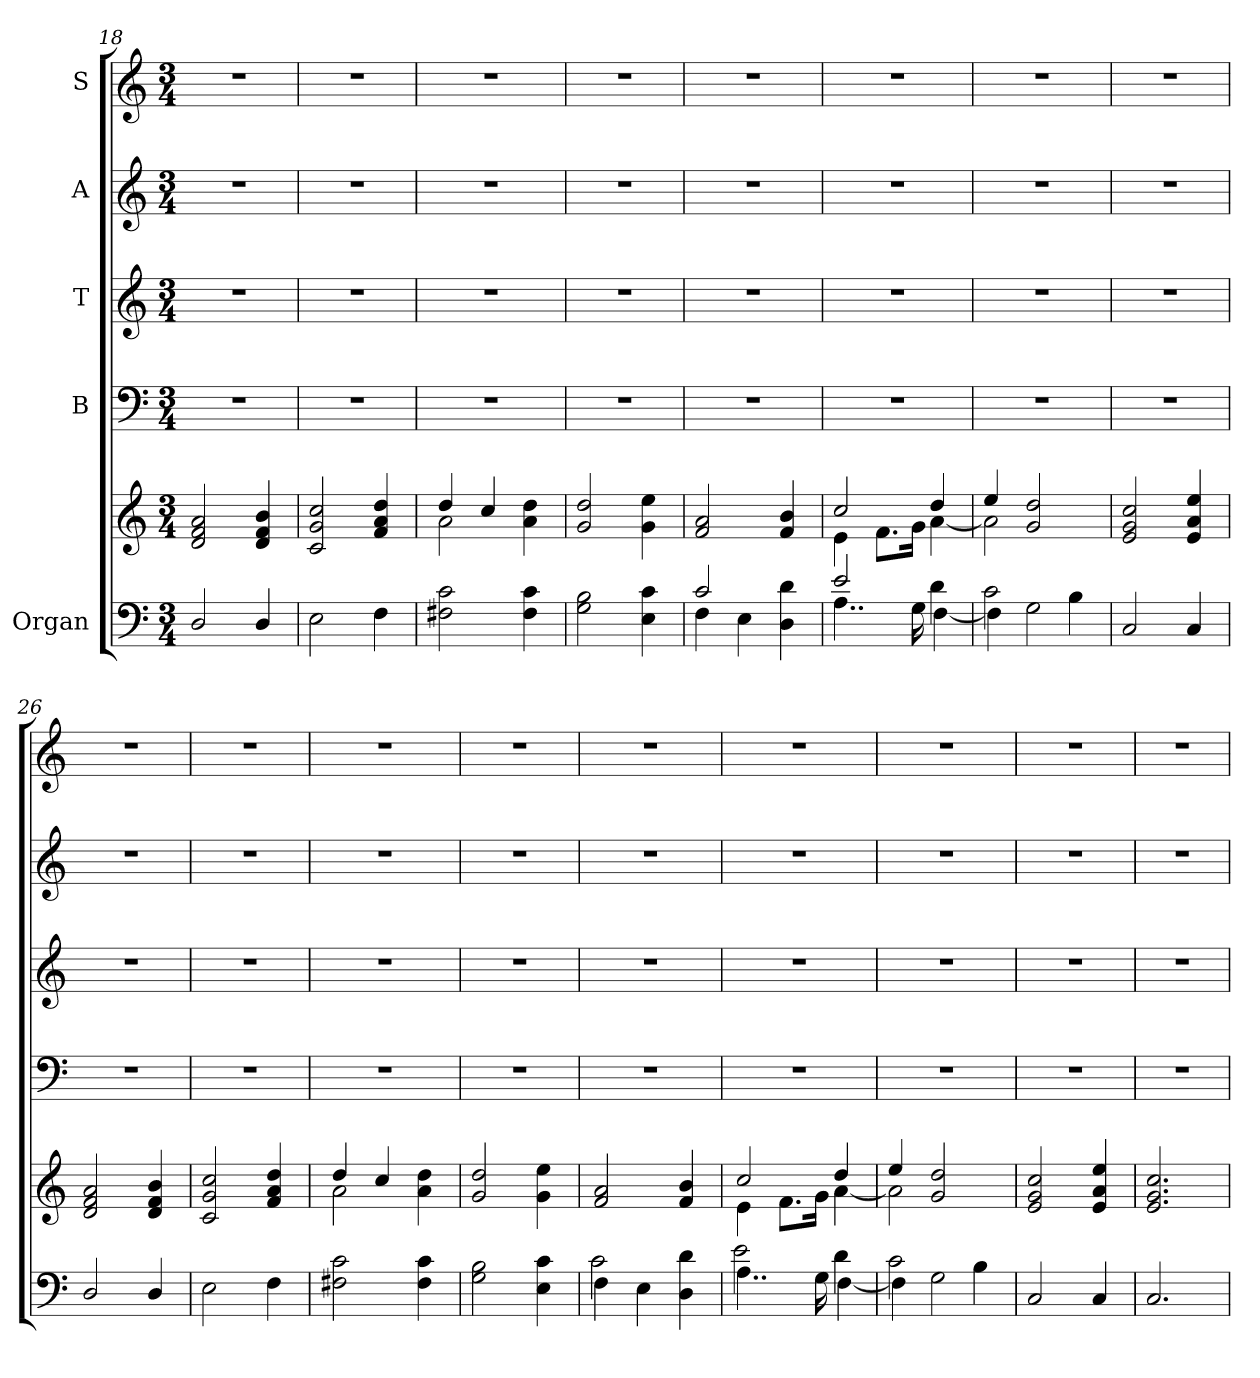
**kern	**kern	**kern	**kern	**kern	**kern
*part5	*part5	*part4	*part3	*part2	*part1
*staff6	*staff5	*staff4	*staff3	*staff2	*staff1
*I"Organ	*	*I"B	*I"T	*I"A	*I"S
*clefF4	*clefG2	*clefF4	*clefG2	*clefG2	*clefG2
*	*	*	*ITrd7c12	*	*
*k[]	*k[]	*k[]	*k[]	*k[]	*k[]
*C:	*C:	*C:	*C:	*C:	*C:
*M3/4	*M3/4	*M3/4	*M3/4	*M3/4	*M3/4
=18	=18	=18	=18	=18	=18
*^	*^	*	*	*	*
!	!	!	!	!LO:N:vis=1	!LO:N:vis=1	!LO:N:vis=1	!LO:N:vis=1
2D/	2.ryy	2d/ 2f/ 2a/	2.ryy	2.r	2.r	2.r	2.r
4D/	.	4d/ 4f/ 4b/	.	.	.	.	.
=19	=19	=19	=19	=19	=19	=19	=19
!	!	!	!	!LO:N:vis=1	!LO:N:vis=1	!LO:N:vis=1	!LO:N:vis=1
2E\	2.ryy	2c/ 2g/ 2cc/	2.ryy	2.r	2.r	2.r	2.r
4F\	.	4f/ 4a/ 4dd/	.	.	.	.	.
=20	=20	=20	=20	=20	=20	=20	=20
!	!	!	!	!LO:N:vis=1	!LO:N:vis=1	!LO:N:vis=1	!LO:N:vis=1
2F#X\ 2c\	2.ryy	4dd/	2a\	2.r	2.r	2.r	2.r
.	.	4cc/	.	.	.	.	.
4F#\ 4c\	.	4a\ 4dd\	4ryy	.	.	.	.
=21	=21	=21	=21	=21	=21	=21	=21
!	!	!	!	!LO:N:vis=1	!LO:N:vis=1	!LO:N:vis=1	!LO:N:vis=1
2G\ 2B\	2.ryy	2g/ 2dd/	2.ryy	2.r	2.r	2.r	2.r
4E\ 4c\	.	4g\ 4ee\	.	.	.	.	.
=22	=22	=22	=22	=22	=22	=22	=22
!	!	!	!	!LO:N:vis=1	!LO:N:vis=1	!LO:N:vis=1	!LO:N:vis=1
4F\	2c/	2f/ 2a/	2.ryy	2.r	2.r	2.r	2.r
4E\	.	.	.	.	.	.	.
4D\ 4d\	4ryy	4f/ 4b/	.	.	.	.	.
=23	=23	=23	=23	=23	=23	=23	=23
!	!	!	!	!LO:N:vis=1	!LO:N:vis=1	!LO:N:vis=1	!LO:N:vis=1
4..A\	2e/	4e\	2cc/	2.r	2.r	2.r	2.r
.	.	8.f\L	.	.	.	.	.
16G\	.	16g\Jk	.	.	.	.	.
4d\	[>4F\	4dd/	[<4a\	.	.	.	.
=24	=24	=24	=24	=24	=24	=24	=24
!	!	!	!	!LO:N:vis=1	!LO:N:vis=1	!LO:N:vis=1	!LO:N:vis=1
2c\	4F\]	4ee/	2a\]	2.r	2.r	2.r	2.r
.	2G\	2g/ 2dd/	.	.	.	.	.
4B\	.	.	4ryy	.	.	.	.
=25	=25	=25	=25	=25	=25	=25	=25
!	!	!	!	!LO:N:vis=1	!LO:N:vis=1	!LO:N:vis=1	!LO:N:vis=1
2C/	2.ryy	2e/ 2g/ 2cc/	2.ryy	2.r	2.r	2.r	2.r
4C/	.	4e/ 4a/ 4ee/	.	.	.	.	.
=26	=26	=26	=26	=26	=26	=26	=26
!	!	!	!	!LO:N:vis=1	!LO:N:vis=1	!LO:N:vis=1	!LO:N:vis=1
2D/	2.ryy	2d/ 2f/ 2a/	2.ryy	2.r	2.r	2.r	2.r
4D/	.	4d/ 4f/ 4b/	.	.	.	.	.
=27	=27	=27	=27	=27	=27	=27	=27
!	!	!	!	!LO:N:vis=1	!LO:N:vis=1	!LO:N:vis=1	!LO:N:vis=1
2E\	2.ryy	2c/ 2g/ 2cc/	2.ryy	2.r	2.r	2.r	2.r
4F\	.	4f/ 4a/ 4dd/	.	.	.	.	.
=28	=28	=28	=28	=28	=28	=28	=28
!	!	!	!	!LO:N:vis=1	!LO:N:vis=1	!LO:N:vis=1	!LO:N:vis=1
2F#X\ 2c\	2.ryy	4dd/	2a\	2.r	2.r	2.r	2.r
.	.	4cc/	.	.	.	.	.
4F#\ 4c\	.	4a\ 4dd\	4ryy	.	.	.	.
=29	=29	=29	=29	=29	=29	=29	=29
!	!	!	!	!LO:N:vis=1	!LO:N:vis=1	!LO:N:vis=1	!LO:N:vis=1
2G\ 2B\	2.ryy	2g/ 2dd/	2.ryy	2.r	2.r	2.r	2.r
4E\ 4c\	.	4g\ 4ee\	.	.	.	.	.
=30	=30	=30	=30	=30	=30	=30	=30
!	!	!	!	!LO:N:vis=1	!LO:N:vis=1	!LO:N:vis=1	!LO:N:vis=1
4F\	2c\	2f/ 2a/	2.ryy	2.r	2.r	2.r	2.r
4E\	.	.	.	.	.	.	.
4D\ 4d\	4ryy	4f/ 4b/	.	.	.	.	.
=31	=31	=31	=31	=31	=31	=31	=31
!	!	!	!	!LO:N:vis=1	!LO:N:vis=1	!LO:N:vis=1	!LO:N:vis=1
4..A\	2e\	4e\	2cc/	2.r	2.r	2.r	2.r
.	.	8.f\L	.	.	.	.	.
16G\	.	16g\Jk	.	.	.	.	.
4d\	[>4F\	4dd/	[<4a\	.	.	.	.
!!LO:PB:g=z
=32	=32	=32	=32	=32	=32	=32	=32
!	!	!	!	!LO:N:vis=1	!LO:N:vis=1	!LO:N:vis=1	!LO:N:vis=1
2c\	4F\]	4ee/	2a\]	2.r	2.r	2.r	2.r
.	2G\	2g/ 2dd/	.	.	.	.	.
4B\	.	.	4ryy	.	.	.	.
=33	=33	=33	=33	=33	=33	=33	=33
!	!	!	!	!LO:N:vis=1	!LO:N:vis=1	!LO:N:vis=1	!LO:N:vis=1
2C/	2.ryy	2e/ 2g/ 2cc/	2.ryy	2.r	2.r	2.r	2.r
4C/	.	4e/ 4a/ 4ee/	.	.	.	.	.
=34	=34	=34	=34	=34	=34	=34	=34
!	!	!	!	!LO:N:vis=1	!LO:N:vis=1	!LO:N:vis=1	!LO:N:vis=1
2.C/	2.ryy	2.e/ 2.g/ 2.cc/	2.ryy	2.r	2.r	2.r	2.r
*v	*v	*	*	*	*	*	*
*	*v	*v	*	*	*	*
=	=	=	=	=	=
*-	*-	*-	*-	*-	*-
